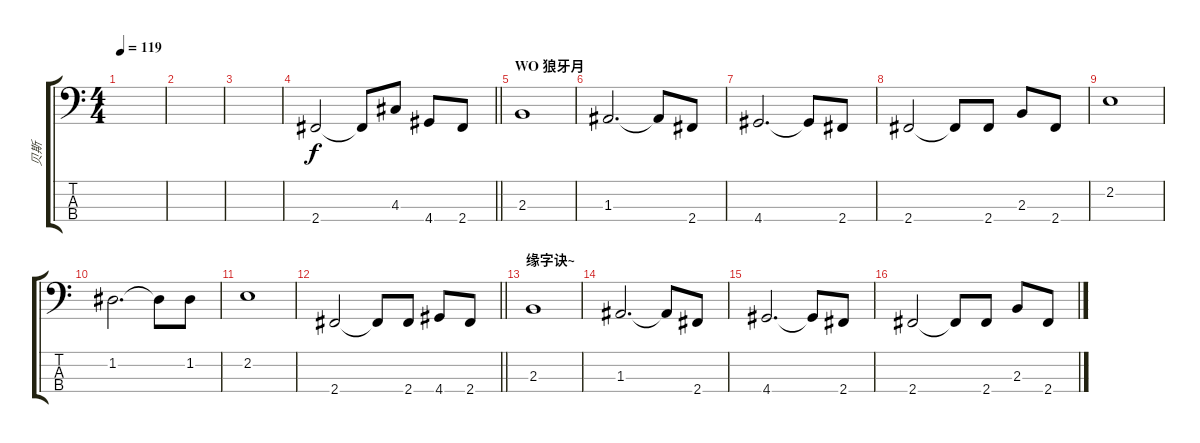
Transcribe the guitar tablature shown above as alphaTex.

\track ("贝斯" "贝斯") {instrument electricbassfinger}
\staff {score tabs}
\tuning (G2 D2 A1 E1) {hide}
\ts (4 4)
\tempo 119
\clef f4
\ks c
|
|
|
\barLineRight lightlight
2.4.2 2.4{t}.8 4.3.8 4.4.8 2.4.8 |
\section ("" "WO 狼牙月")
2.3.1 |
1.3.2{d} 1.3{t}.8 2.4.8 |
4.4.2{d} 4.4{t}.8 2.4.8 |
2.4.2 2.4{t}.8 2.4.8 2.3.8 2.4.8 |
2.2.1 |
1.2.2{d} 1.2{t}.8 1.2.8 |
2.2.1 |
\barLineRight lightlight
2.4.2 2.4{t}.8 2.4.8 4.4.8 2.4.8 |
\section ("" "缘字诀~")
2.3.1 |
1.3.2{d} 1.3{t}.8 2.4.8 |
4.4.2{d} 4.4{t}.8 2.4.8 |
2.4.2 2.4{t}.8 2.4.8 2.3.8 2.4.8
